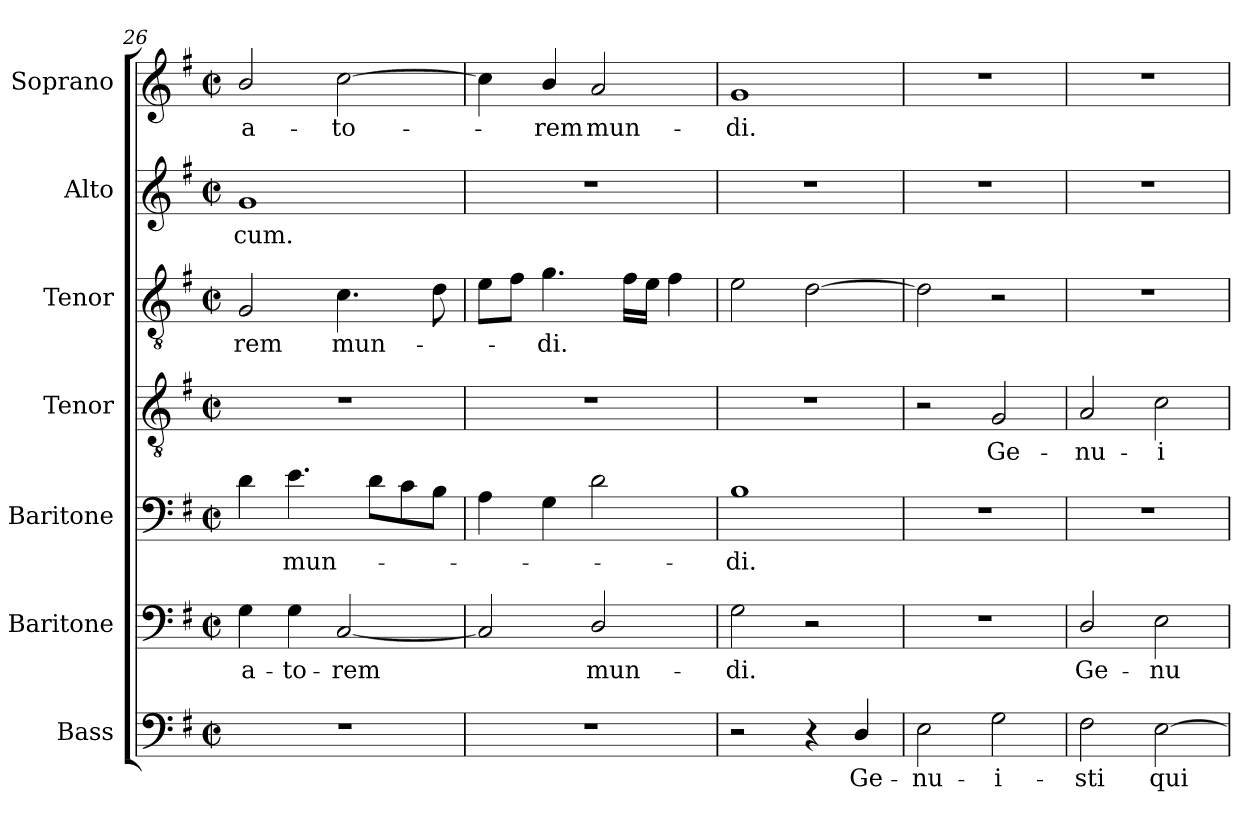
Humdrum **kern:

**kern	**text	**kern	**text	**kern	**text	**kern	**text	**kern	**text	**kern	**text	**kern	**text
*part7	*part7	*part6	*part6	*part5	*part5	*part4	*part4	*part3	*part3	*part2	*part2	*part1	*part1
*staff7	*staff7	*staff6	*staff6	*staff5	*staff5	*staff4	*staff4	*staff3	*staff3	*staff2	*staff2	*staff1	*staff1
*I"Bass	*	*I"Baritone	*	*I"Baritone	*	*I"Tenor	*	*I"Tenor	*	*I"Alto	*	*I"Soprano	*
*I'B.	*	*I'Bar.	*	*I'Bar.	*	*I'T.	*	*I'T.	*	*I'A.	*	*I'S.	*
!!LO:PB:g=z
*clefF4	*	*clefF4	*	*clefF4	*	*clefGv2	*	*clefGv2	*	*clefG2	*	*clefG2	*
*	*	*	*	*	*	*ITrd7c12	*	*ITrd7c12	*	*	*	*	*
*k[f#]	*	*k[f#]	*	*k[f#]	*	*k[f#]	*	*k[f#]	*	*k[f#]	*	*k[f#]	*
*G:	*	*G:	*	*G:	*	*G:	*	*G:	*	*G:	*	*G:	*
*M2/2	*	*M2/2	*	*M2/2	*	*M2/2	*	*M2/2	*	*M2/2	*	*M2/2	*
*met(c|)	*	*met(c|)	*	*met(c|)	*	*met(c|)	*	*met(c|)	*	*met(c|)	*	*met(c|)	*
=26	=26	=26	=26	=26	=26	=26	=26	=26	=26	=26	=26	=26	=26
!	!	!	!LO:LY:b:color=#000000	!	!	!	!	!	!	!	!	!	!
!	!	!	!	!	!	!	!	!	!LO:LY:b:color=#000000	!	!	!	!
!	!	!	!	!	!	!	!	!	!	!	!LO:LY:b:color=#000000	!	!
!	!	!	!	!	!	!	!	!	!	!	!	!	!LO:LY:b:color=#000000
1r	.	4Gi\	-a-	4di\	.	1r	.	2GGi/	-rem	1gi	-cum.	2bi/	-a-
!	!	!	!LO:LY:b:color=#000000	!	!	!	!	!	!	!	!	!	!
!	!	!	!	!	!LO:LY:b:color=#000000	!	!	!	!	!	!	!	!
.	.	4Gi\	-to-	4.ei\	mun-	.	.	.	.	.	.	.	.
!	!	!	!LO:LY:b:color=#000000	!	!	!	!	!	!	!	!	!	!
!	!	!	!	!	!	!	!	!	!LO:LY:b:color=#000000	!	!	!	!
!	!	!	!	!	!	!	!	!	!	!	!	!	!LO:LY:b:color=#000000
.	.	[2Ci/	-rem	.	.	.	.	4.Ci\	mun-	.	.	[2cci\	-to-
.	.	.	.	8di\L	.	.	.	.	.	.	.	.	.
.	.	.	.	8ci\	.	.	.	.	.	.	.	.	.
.	.	.	.	8Bi\J	.	.	.	8Di\	.	.	.	.	.
=27	=27	=27	=27	=27	=27	=27	=27	=27	=27	=27	=27	=27	=27
1r	.	2Ci/]	.	4Ai\	.	1r	.	8Ei\L	.	1r	.	4cci\]	.
.	.	.	.	.	.	.	.	8F#i\J	.	.	.	.	.
!	!	!	!	!	!	!	!	!	!LO:LY:b:color=#000000	!	!	!	!
!	!	!	!	!	!	!	!	!	!	!	!	!	!LO:LY:b:color=#000000
.	.	.	.	4Gi\	.	.	.	4.Gi\	-di.	.	.	4bi/	-rem
!	!	!	!LO:LY:b:color=#000000	!	!	!	!	!	!	!	!	!	!
!	!	!	!	!	!	!	!	!	!	!	!	!	!LO:LY:b:color=#000000
.	.	2Di/	mun-	2di\	.	.	.	.	.	.	.	2ai/	mun-
.	.	.	.	.	.	.	.	16F#i\LL	.	.	.	.	.
.	.	.	.	.	.	.	.	16Ei\JJ	.	.	.	.	.
.	.	.	.	.	.	.	.	4F#i\	.	.	.	.	.
=28	=28	=28	=28	=28	=28	=28	=28	=28	=28	=28	=28	=28	=28
!	!	!	!LO:LY:b:color=#000000	!	!	!	!	!	!	!	!	!	!
!	!	!	!	!	!LO:LY:b:color=#000000	!	!	!	!	!	!	!	!
!	!	!	!	!	!	!	!	!	!	!	!	!	!LO:LY:b:color=#000000
2r	.	2Gi\	-di.	1Bi	-di.	1r	.	2Ei\	.	1r	.	1gi	-di.
4r	.	2r	.	.	.	.	.	[2Di\	.	.	.	.	.
!	!LO:LY:b:color=#000000	!	!	!	!	!	!	!	!	!	!	!	!
4Di/	Ge-	.	.	.	.	.	.	.	.	.	.	.	.
=29	=29	=29	=29	=29	=29	=29	=29	=29	=29	=29	=29	=29	=29
!	!LO:LY:b:color=#000000	!	!	!	!	!	!	!	!	!	!	!	!
2Ei\	-nu-	1r	.	1r	.	2r	.	2Di\]	.	1r	.	1r	.
!	!LO:LY:b:color=#000000	!	!	!	!	!	!	!	!	!	!	!	!
!	!	!	!	!	!	!	!LO:LY:b:color=#000000	!	!	!	!	!	!
2Gi\	-i-	.	.	.	.	2GGi/	Ge-	2r	.	.	.	.	.
=30	=30	=30	=30	=30	=30	=30	=30	=30	=30	=30	=30	=30	=30
!	!LO:LY:b:color=#000000	!	!	!	!	!	!	!	!	!	!	!	!
!	!	!	!LO:LY:b:color=#000000	!	!	!	!	!	!	!	!	!	!
!	!	!	!	!	!	!	!LO:LY:b:color=#000000	!	!	!	!	!	!
2F#i\	-sti	2Di/	Ge-	1r	.	2AAi/	-nu-	1r	.	1r	.	1r	.
!	!LO:LY:b:color=#000000	!	!	!	!	!	!	!	!	!	!	!	!
!	!	!	!LO:LY:b:color=#000000	!	!	!	!	!	!	!	!	!	!
!	!	!	!	!	!	!	!LO:LY:b:color=#000000	!	!	!	!	!	!
[2Ei\	qui	2Ei\	-nu-	.	.	2Ci\	-i-	.	.	.	.	.	.
=	=	=	=	=	=	=	=	=	=	=	=	=	=
*-	*-	*-	*-	*-	*-	*-	*-	*-	*-	*-	*-	*-	*-
